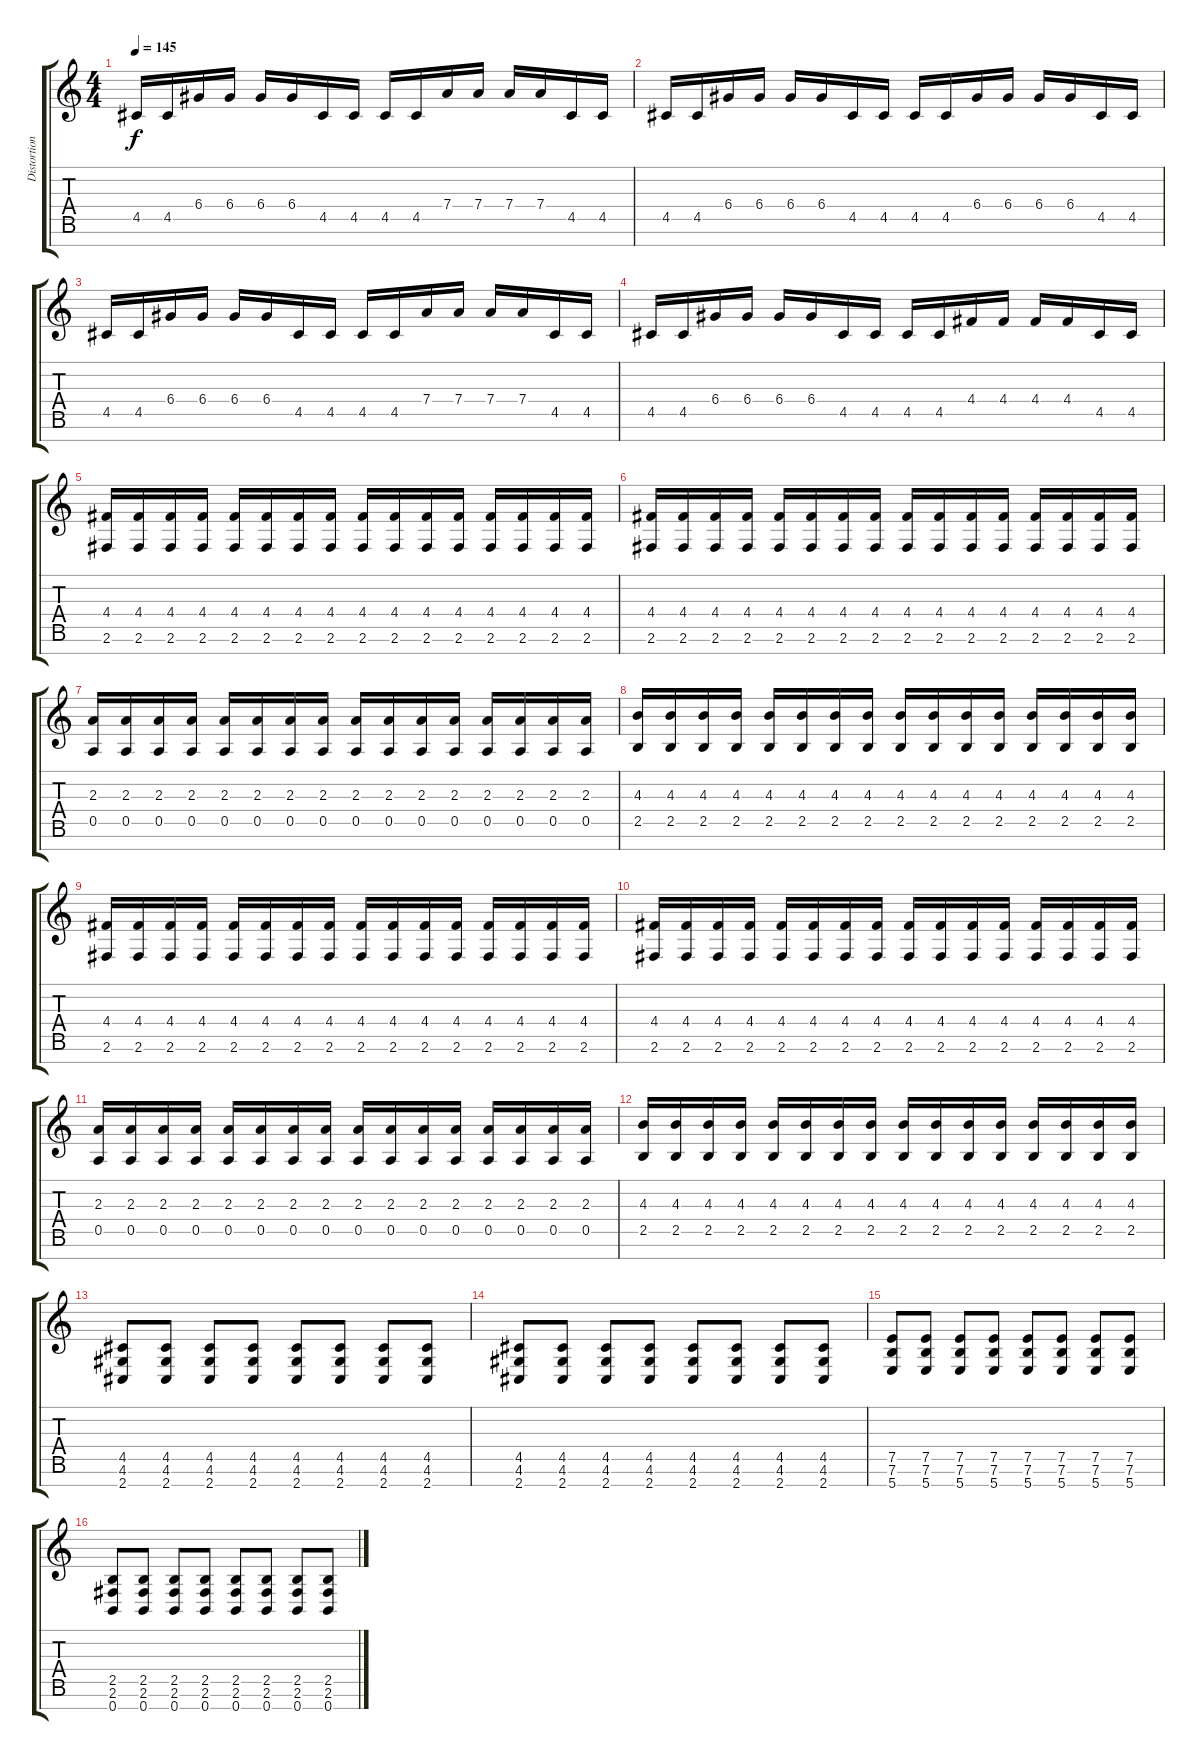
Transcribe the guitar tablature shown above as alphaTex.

\track ("Distortion Guitar 2" "Distortion") {instrument distortionguitar}
\staff {score tabs}
\tuning (E4 B3 G3 D3 A2 E2 B1) {hide}
\ts (4 4)
\tempo 145
\clef g2
\ks c
4.5.16{dy f} 4.5.16 6.4.16 6.4.16 6.4.16 6.4.16 4.5.16 4.5.16 4.5.16 4.5.16 7.4.16 7.4.16 7.4.16 7.4.16 4.5.16 4.5.16 |
4.5.16 4.5.16 6.4.16 6.4.16 6.4.16 6.4.16 4.5.16 4.5.16 4.5.16 4.5.16 6.4.16 6.4.16 6.4.16 6.4.16 4.5.16 4.5.16 |
4.5.16 4.5.16 6.4.16 6.4.16 6.4.16 6.4.16 4.5.16 4.5.16 4.5.16 4.5.16 7.4.16 7.4.16 7.4.16 7.4.16 4.5.16 4.5.16 |
4.5.16 4.5.16 6.4.16 6.4.16 6.4.16 6.4.16 4.5.16 4.5.16 4.5.16 4.5.16 4.4.16 4.4.16 4.4.16 4.4.16 4.5.16 4.5.16 |
(4.4 2.6).16 (4.4 2.6).16 (4.4 2.6).16 (4.4 2.6).16 (4.4 2.6).16 (4.4 2.6).16 (4.4 2.6).16 (4.4 2.6).16 (4.4 2.6).16 (4.4 2.6).16 (4.4 2.6).16 (4.4 2.6).16 (4.4 2.6).16 (4.4 2.6).16 (4.4 2.6).16 (4.4 2.6).16 |
(4.4 2.6).16 (4.4 2.6).16 (4.4 2.6).16 (4.4 2.6).16 (4.4 2.6).16 (4.4 2.6).16 (4.4 2.6).16 (4.4 2.6).16 (4.4 2.6).16 (4.4 2.6).16 (4.4 2.6).16 (4.4 2.6).16 (4.4 2.6).16 (4.4 2.6).16 (4.4 2.6).16 (4.4 2.6).16 |
(2.3 0.5).16 (2.3 0.5).16 (2.3 0.5).16 (2.3 0.5).16 (2.3 0.5).16 (2.3 0.5).16 (2.3 0.5).16 (2.3 0.5).16 (2.3 0.5).16 (2.3 0.5).16 (2.3 0.5).16 (2.3 0.5).16 (2.3 0.5).16 (2.3 0.5).16 (2.3 0.5).16 (2.3 0.5).16 |
(4.3 2.5).16 (4.3 2.5).16 (4.3 2.5).16 (4.3 2.5).16 (4.3 2.5).16 (4.3 2.5).16 (4.3 2.5).16 (4.3 2.5).16 (4.3 2.5).16 (4.3 2.5).16 (4.3 2.5).16 (4.3 2.5).16 (4.3 2.5).16 (4.3 2.5).16 (4.3 2.5).16 (4.3 2.5).16 |
(4.4 2.6).16 (4.4 2.6).16 (4.4 2.6).16 (4.4 2.6).16 (4.4 2.6).16 (4.4 2.6).16 (4.4 2.6).16 (4.4 2.6).16 (4.4 2.6).16 (4.4 2.6).16 (4.4 2.6).16 (4.4 2.6).16 (4.4 2.6).16 (4.4 2.6).16 (4.4 2.6).16 (4.4 2.6).16 |
(4.4 2.6).16 (4.4 2.6).16 (4.4 2.6).16 (4.4 2.6).16 (4.4 2.6).16 (4.4 2.6).16 (4.4 2.6).16 (4.4 2.6).16 (4.4 2.6).16 (4.4 2.6).16 (4.4 2.6).16 (4.4 2.6).16 (4.4 2.6).16 (4.4 2.6).16 (4.4 2.6).16 (4.4 2.6).16 |
(2.3 0.5).16 (2.3 0.5).16 (2.3 0.5).16 (2.3 0.5).16 (2.3 0.5).16 (2.3 0.5).16 (2.3 0.5).16 (2.3 0.5).16 (2.3 0.5).16 (2.3 0.5).16 (2.3 0.5).16 (2.3 0.5).16 (2.3 0.5).16 (2.3 0.5).16 (2.3 0.5).16 (2.3 0.5).16 |
(4.3 2.5).16 (4.3 2.5).16 (4.3 2.5).16 (4.3 2.5).16 (4.3 2.5).16 (4.3 2.5).16 (4.3 2.5).16 (4.3 2.5).16 (4.3 2.5).16 (4.3 2.5).16 (4.3 2.5).16 (4.3 2.5).16 (4.3 2.5).16 (4.3 2.5).16 (4.3 2.5).16 (4.3 2.5).16 |
(4.5 4.6 2.7).8 (4.5 4.6 2.7).8 (4.5 4.6 2.7).8 (4.5 4.6 2.7).8 (4.5 4.6 2.7).8 (4.5 4.6 2.7).8 (4.5 4.6 2.7).8 (4.5 4.6 2.7).8 |
(4.5 4.6 2.7).8 (4.5 4.6 2.7).8 (4.5 4.6 2.7).8 (4.5 4.6 2.7).8 (4.5 4.6 2.7).8 (4.5 4.6 2.7).8 (4.5 4.6 2.7).8 (4.5 4.6 2.7).8 |
(7.5 7.6 5.7).8 (7.5 7.6 5.7).8 (7.5 7.6 5.7).8 (7.5 7.6 5.7).8 (7.5 7.6 5.7).8 (7.5 7.6 5.7).8 (7.5 7.6 5.7).8 (7.5 7.6 5.7).8 |
(2.5 2.6 0.7).8 (2.5 2.6 0.7).8 (2.5 2.6 0.7).8 (2.5 2.6 0.7).8 (2.5 2.6 0.7).8 (2.5 2.6 0.7).8 (2.5 2.6 0.7).8 (2.5 2.6 0.7).8
